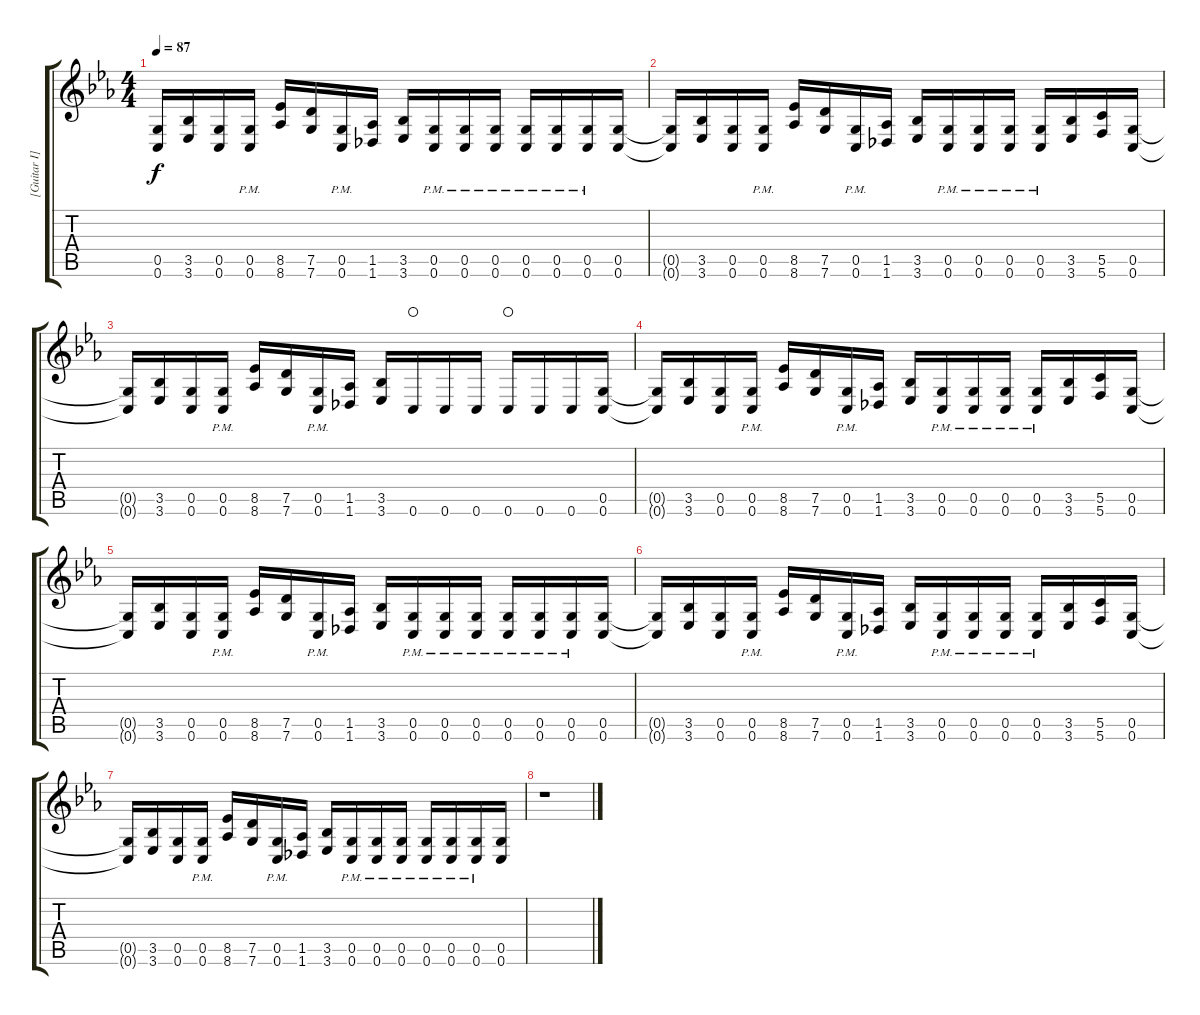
\track ("[Guitar I]" "[Guitar I]") {instrument distortionguitar}
\staff {score tabs}
\tuning (D4 A3 F3 C3 G2 C2) {hide}
\ts (4 4)
\tempo 87
\clef g2
\ks cminor
(0.5{t} 0.6{t}).16{dy f} (3.5 3.6).16 (0.5 0.6).16 (0.5{pm} 0.6{pm}).16 (8.5 8.6).16 (7.5 7.6).16 (0.5{pm} 0.6{pm}).16 (1.5 1.6).16 (3.5 3.6).16 (0.5{pm} 0.6{pm}).16 (0.5{pm} 0.6{pm}).16 (0.5{pm} 0.6{pm}).16 (0.5{pm} 0.6{pm}).16 (0.5{pm} 0.6{pm}).16 (0.5{pm} 0.6{pm}).16 (0.5 0.6).16 |
(0.5{t} 0.6{t}).16 (3.5 3.6).16 (0.5 0.6).16 (0.5{pm} 0.6{pm}).16 (8.5 8.6).16 (7.5 7.6).16 (0.5{pm} 0.6{pm}).16 (1.5 1.6).16 (3.5 3.6).16 (0.5{pm} 0.6{pm}).16 (0.5{pm} 0.6{pm}).16 (0.5{pm} 0.6{pm}).16 (0.5{pm} 0.6{pm}).16 (3.5 3.6).16 (5.5 5.6).16 (0.5 0.6).16 |
(0.5{t} 0.6{t}).16 (3.5 3.6).16 (0.5 0.6).16 (0.5{pm} 0.6{pm}).16 (8.5 8.6).16 (7.5 7.6).16 (0.5{pm} 0.6{pm}).16 (1.5 1.6).16 (3.5 3.6).16 0.6.16{waho} 0.6.16 0.6.16 0.6.16{waho} 0.6.16 0.6.16 (0.5 0.6).16 |
(0.5{t} 0.6{t}).16 (3.5 3.6).16 (0.5 0.6).16 (0.5{pm} 0.6{pm}).16 (8.5 8.6).16 (7.5 7.6).16 (0.5{pm} 0.6{pm}).16 (1.5 1.6).16 (3.5 3.6).16 (0.5{pm} 0.6{pm}).16 (0.5{pm} 0.6{pm}).16 (0.5{pm} 0.6{pm}).16 (0.5{pm} 0.6{pm}).16 (3.5 3.6).16 (5.5 5.6).16 (0.5 0.6).16 |
(0.5{t} 0.6{t}).16 (3.5 3.6).16 (0.5 0.6).16 (0.5{pm} 0.6{pm}).16 (8.5 8.6).16 (7.5 7.6).16 (0.5{pm} 0.6{pm}).16 (1.5 1.6).16 (3.5 3.6).16 (0.5{pm} 0.6{pm}).16 (0.5{pm} 0.6{pm}).16 (0.5{pm} 0.6{pm}).16 (0.5{pm} 0.6{pm}).16 (0.5{pm} 0.6{pm}).16 (0.5{pm} 0.6{pm}).16 (0.5 0.6).16 |
(0.5{t} 0.6{t}).16 (3.5 3.6).16 (0.5 0.6).16 (0.5{pm} 0.6{pm}).16 (8.5 8.6).16 (7.5 7.6).16 (0.5{pm} 0.6{pm}).16 (1.5 1.6).16 (3.5 3.6).16 (0.5{pm} 0.6{pm}).16 (0.5{pm} 0.6{pm}).16 (0.5{pm} 0.6{pm}).16 (0.5{pm} 0.6{pm}).16 (3.5 3.6).16 (5.5 5.6).16 (0.5 0.6).16 |
(0.5{t} 0.6{t}).16 (3.5 3.6).16 (0.5 0.6).16 (0.5{pm} 0.6{pm}).16 (8.5 8.6).16 (7.5 7.6).16 (0.5{pm} 0.6{pm}).16 (1.5 1.6).16 (3.5 3.6).16 (0.5{pm} 0.6{pm}).16 (0.5{pm} 0.6{pm}).16 (0.5{pm} 0.6{pm}).16 (0.5{pm} 0.6{pm}).16 (0.5{pm} 0.6{pm}).16 (0.5{pm} 0.6{pm}).16 (0.5 0.6).16 |
r.1
